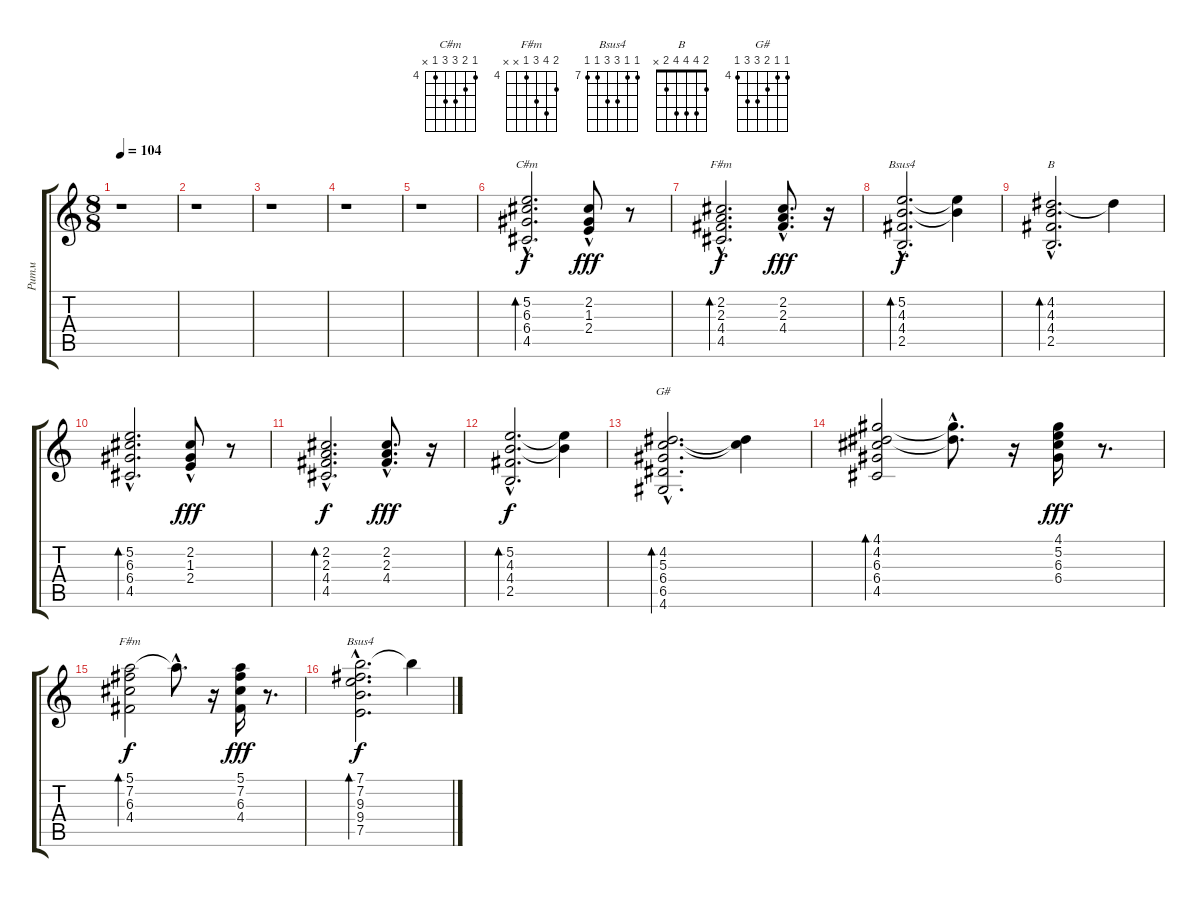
\track ("Ритм" "Ритм") {instrument electricguitarclean}
\staff {score tabs}
\tuning (E4 B3 G3 D3 A2 E2) {hide}
\chord ("C#m" 4 5 6 6 4 x) {firstfret 4}
\chord ("F#m" 2 2 2 4 4 2)
\chord ("Bsus4" x 5 4 4 2 x)
\chord ("B" 2 4 4 4 2 x)
\chord ("G#" 4 4 5 6 6 4) {firstfret 4}
\chord ("F#m" 5 7 6 4 x x) {firstfret 4}
\chord ("Bsus4" 7 7 9 9 7 7) {firstfret 7}
\ts (8 8)
\tempo 104
\clef g2
\ks c
r.1{dy f} |
r.1 |
r.1 |
r.1 |
r.1 |
(5.2{hac} 6.3{hac} 6.4{hac} 4.5{hac}).2{d bd 240 ch "C#m"} (2.2 1.3{hac} 2.4{hac}).8{dy fff} r.8 |
(2.2{hac} 2.3{hac} 4.4{hac} 4.5{hac}).2{d bd 240 ch "F#m" dy f} (2.2{hac} 2.3 4.4).8{d dy fff} r.16 |
(5.2{hac} 4.3{hac} 4.4{hac} 2.5{hac}).2{d bd 240 ch "Bsus4" dy f} (5.2{t} 4.3{t}).4 |
(4.2{hac} 4.3{hac} 4.4{hac} 2.5{hac}).2{d bd 240 ch "B"} 4.2{t}.4 |
(5.2{hac} 6.3{hac} 6.4{hac} 4.5{hac}).2{d bd 240} (2.2 1.3{hac} 2.4{hac}).8{dy fff} r.8 |
(2.2{hac} 2.3{hac} 4.4{hac} 4.5{hac}).2{d bd 240 dy f} (2.2{hac} 2.3 4.4).8{d dy fff} r.16 |
(5.2{hac} 4.3{hac} 4.4{hac} 2.5{hac}).2{d bd 240 dy f} (5.2{t} 4.3{t}).4 |
(4.2{hac} 5.3{hac} 6.4{hac} 6.5{hac} 4.6{hac}).2{d bd 240 ch "G#"} (4.2{t} 5.3{t}).4 |
(4.1 4.2 6.3 6.4 4.5).2{bd 240} (4.1{hac t} 4.2{hac t}).8{d} r.16 (4.1 5.2 6.3 6.4).16{dy fff} r.8{d} |
(5.1 7.2 6.3 4.4).2{bd 240 ch "F#m" dy f} 5.1{hac t}.8{d} r.16 (5.1 7.2 6.3 4.4).16{dy fff} r.8{d} |
(7.1{hac} 7.2{hac} 9.3{hac} 9.4{hac} 7.5{hac}).2{d bd 240 ch "Bsus4" dy f} 7.1{t}.4
